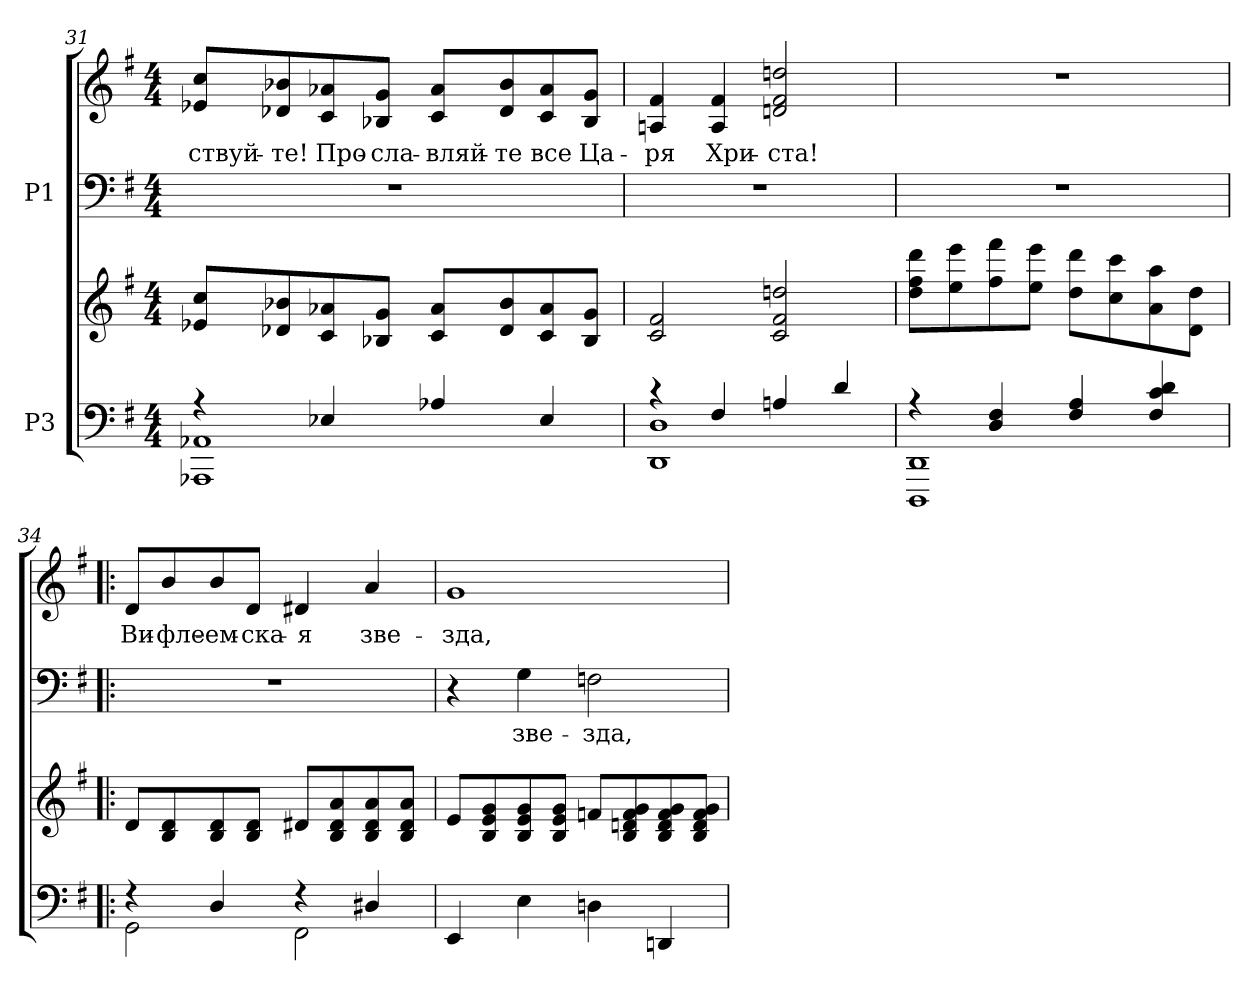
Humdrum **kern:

**kern	**kern	**kern	**text	**kern	**text
*part2	*part2	*part1	*part1	*part1	*part1
*staff4	*staff3	*staff2	*staff2	*staff1	*staff1
*I"P3	*	*I"P1	*	*	*
*clefF4	*clefG2	*clefF4	*	*clefG2	*
*k[f#]	*k[f#]	*k[f#]	*	*k[f#]	*
*G:	*G:	*G:	*	*G:	*
*M4/4	*M4/4	*M4/4	*	*M4/4	*
=31	=31	=31	=31	=31	=31
*^	*	*	*	*	*
!	!	!	!	!	!	!LO:LY:b:color=#000000
4r	1AAA-Xi 1AA-Xi	8e-Xi/ 8cciL	1r	.	8e-Xi/ 8cciL	-ствуй-
!	!	!	!	!	!	!LO:LY:b:color=#000000
.	.	8d-Xi/ 8b-Xi	.	.	8d-Xi/ 8b-Xi	-те!
!	!	!	!	!	!	!LO:LY:b:color=#000000
4E-Xi/	.	8ci/ 8a-Xi	.	.	8ci/ 8a-Xi	Про-
!	!	!	!	!	!	!LO:LY:b:color=#000000
.	.	8B-Xi/ 8giJ	.	.	8B-Xi/ 8giJ	-сла-
!	!	!	!	!	!	!LO:LY:b:color=#000000
4A-Xi/	.	8ci/ 8a-iL	.	.	8ci/ 8a-iL	-вляй-
!	!	!	!	!	!	!LO:LY:b:color=#000000
.	.	8d-i/ 8b-i	.	.	8d-i/ 8b-i	-те
!	!	!	!	!	!	!LO:LY:b:color=#000000
4E-i/	.	8ci/ 8a-i	.	.	8ci/ 8a-i	все
!	!	!	!	!	!	!LO:LY:b:color=#000000
.	.	8B-i/ 8giJ	.	.	8B-i/ 8giJ	Ца-
=32	=32	=32	=32	=32	=32	=32
!	!	!	!	!	!	!LO:LY:b:color=#000000
4r	1DDi 1Di	2ci/ 2f#i	1r	.	4Ani/ 4f#i	-ря
!	!	!	!	!	!	!LO:LY:b:color=#000000
4F#i/	.	.	.	.	4Ai/ 4f#i	Хри-
!	!	!	!	!	!	!LO:LY:b:color=#000000
4Ani/	.	2ci/ 2f#i 2ddni	.	.	2dni/ 2f#i 2ddni	-ста!
4di/	.	.	.	.	.	.
!!LO:LB:g=z
=33	=33	=33	=33	=33	=33	=33
4r	1DDDi 1DDi	8ddi\ 8ff#i 8dddiL	1r	.	1r	.
.	.	8eei\ 8eeei	.	.	.	.
4Di/ 4F#i	.	8ff#i\ 8fff#i	.	.	.	.
.	.	8eei\ 8eeeiJ	.	.	.	.
4F#i/ 4Ai	.	8ddi\ 8dddiL	.	.	.	.
.	.	8cci\ 8ccci	.	.	.	.
4F#i/ 4ci 4di	.	8ai\ 8aai	.	.	.	.
.	.	8di\ 8ddiJ	.	.	.	.
=34!|:	=34!|:	=34!|:	=34!|:	=34!|:	=34!|:	=34!|:
!	!	!	!	!	!	!LO:LY:b:color=#000000
4r	2GGi\	8di/L	1r	.	8di/L	Ви-
!	!	!	!	!	!	!LO:LY:b:color=#000000
.	.	8Bi/ 8di	.	.	8bi/	-фле-
!	!	!	!	!	!	!LO:LY:b:color=#000000
4Di/	.	8Bi/ 8di	.	.	8bi/	-ем-
!	!	!	!	!	!	!LO:LY:b:color=#000000
.	.	8Bi/ 8diJ	.	.	8di/J	-ска-
!	!	!	!	!	!	!LO:LY:b:color=#000000
4r	2FF#i\	8d#Xi/L	.	.	4d#Xi/	-я
.	.	8Bi/ 8d#i 8ai	.	.	.	.
!	!	!	!	!	!	!LO:LY:b:color=#000000
4D#Xi/	.	8Bi/ 8d#i 8ai	.	.	4ai/	зве-
.	.	8Bi/ 8d#i 8aiJ	.	.	.	.
*v	*v	*	*	*	*	*
=35	=35	=35	=35	=35	=35
!	!	!	!	!	!LO:LY:b:color=#000000
4EEi/	8ei/L	4r	.	1gi	-зда,
.	8Bi/ 8ei 8gi	.	.	.	.
!	!	!	!LO:LY:a:color=#000000	!	!
4Ei\	8Bi/ 8ei 8gi	4Gi\	зве-	.	.
.	8Bi/ 8ei 8giJ	.	.	.	.
!	!	!	!LO:LY:a:color=#000000	!	!
4Dni\	8fni/L	2Fni\	-зда,	.	.
.	8Bi/ 8dni 8fi 8gi	.	.	.	.
4DDni/	8Bi/ 8di 8fi 8gi	.	.	.	.
.	8Bi/ 8di 8fi 8giJ	.	.	.	.
=	=	=	=	=	=
*-	*-	*-	*-	*-	*-
